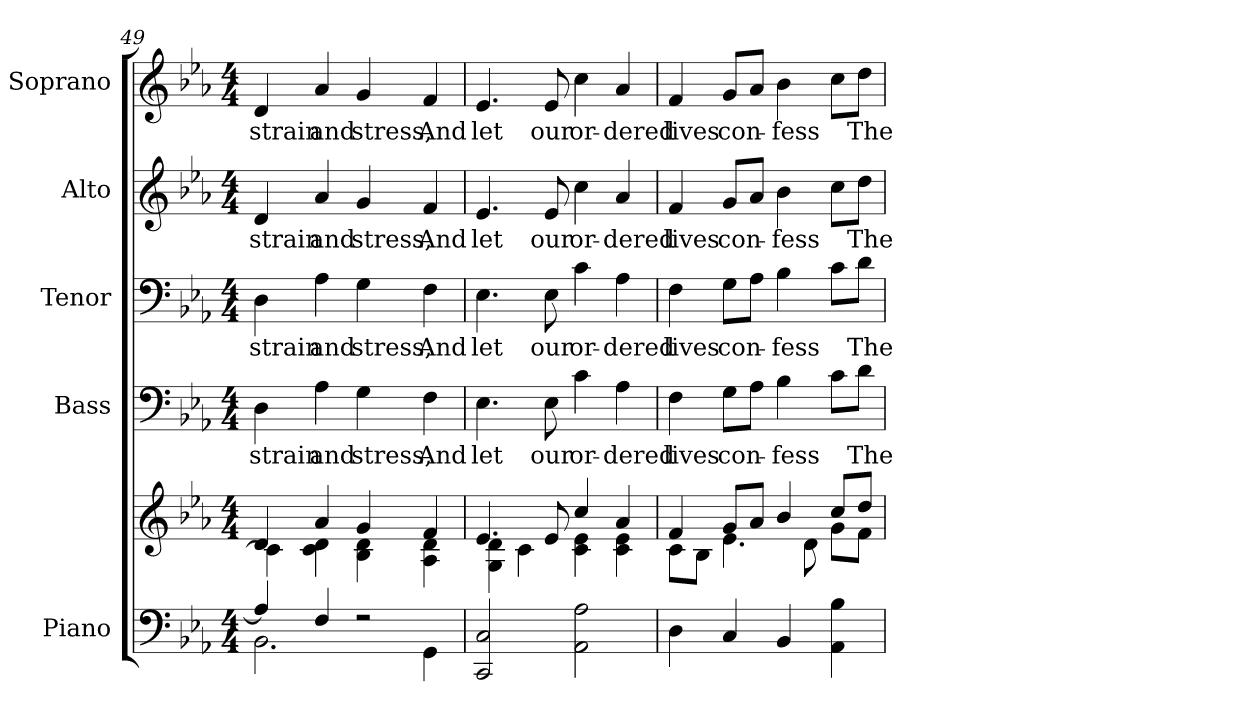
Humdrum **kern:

**kern	**kern	**kern	**text	**kern	**text	**kern	**text	**kern	**text
*part5	*part5	*part4	*part4	*part3	*part3	*part2	*part2	*part1	*part1
*staff6	*staff5	*staff4	*staff4	*staff3	*staff3	*staff2	*staff2	*staff1	*staff1
*I"Piano	*	*I"Bass	*	*I"Tenor	*	*I"Alto	*	*I"Soprano	*
*I'Pno.	*	*I'B.	*	*I'T.	*	*I'A.	*	*I'S.	*
!!LO:PB:g=z
*clefF4	*clefG2	*clefF4	*	*clefF4	*	*clefG2	*	*clefG2	*
*k[b-e-a-]	*k[b-e-a-]	*k[b-e-a-]	*	*k[b-e-a-]	*	*k[b-e-a-]	*	*k[b-e-a-]	*
*E-:	*E-:	*E-:	*	*E-:	*	*E-:	*	*E-:	*
*M4/4	*M4/4	*M4/4	*	*M4/4	*	*M4/4	*	*M4/4	*
=49	=49	=49	=49	=49	=49	=49	=49	=49	=49
*^	*^	*	*	*	*	*	*	*	*
!	!	!	!	!	!LO:LY:b:color=#000000	!	!	!	!	!	!
!	!	!	!	!	!	!	!LO:LY:b:color=#000000	!	!	!	!
!	!	!	!	!	!	!	!	!	!LO:LY:b:color=#000000	!	!
!	!	!	!	!	!	!	!	!	!	!	!LO:LY:b:color=#000000
4A-i/]	2.BB-i\	4di/	4ci\]	4Di\	strain	4Di\	strain	4di/	strain	4di/	strain
!	!	!	!	!	!LO:LY:b:color=#000000	!	!	!	!	!	!
!	!	!	!	!	!	!	!LO:LY:b:color=#000000	!	!	!	!
!	!	!	!	!	!	!	!	!	!LO:LY:b:color=#000000	!	!
!	!	!	!	!	!	!	!	!	!	!	!LO:LY:b:color=#000000
4Fi/	.	4a-i/	4ci\ 4di	4A-i\	and	4A-i\	and	4a-i/	and	4a-i/	and
!	!	!	!	!	!LO:LY:b:color=#000000	!	!	!	!	!	!
!	!	!	!	!	!	!	!LO:LY:b:color=#000000	!	!	!	!
!	!	!	!	!	!	!	!	!	!LO:LY:b:color=#000000	!	!
!	!	!	!	!	!	!	!	!	!	!	!LO:LY:b:color=#000000
2r	.	4gi/	4B-i\ 4di	4Gi\	stress,	4Gi\	stress,	4gi/	stress,	4gi/	stress,
!	!	!	!	!	!LO:LY:b:color=#000000	!	!	!	!	!	!
!	!	!	!	!	!	!	!LO:LY:b:color=#000000	!	!	!	!
!	!	!	!	!	!	!	!	!	!LO:LY:b:color=#000000	!	!
!	!	!	!	!	!	!	!	!	!	!	!LO:LY:b:color=#000000
.	4GGi\	4fi/	4A-i\ 4di	4Fi\	And	4Fi\	And	4fi/	And	4fi/	And
*v	*v	*	*	*	*	*	*	*	*	*	*
=50	=50	=50	=50	=50	=50	=50	=50	=50	=50	=50
*^	*	*	*	*	*	*	*	*	*	*
!	!	!	!	!	!LO:LY:b:color=#000000	!	!	!	!	!	!
*v	*v	*	*	*	*	*	*	*	*	*	*
*^	*	*	*	*	*	*	*	*	*	*
!	!	!	!	!	!	!	!LO:LY:b:color=#000000	!	!	!	!
*v	*v	*	*	*	*	*	*	*	*	*	*
*^	*	*	*	*	*	*	*	*	*	*
!	!	!	!	!	!	!	!	!	!LO:LY:b:color=#000000	!	!
*v	*v	*	*	*	*	*	*	*	*	*	*
*^	*	*	*	*	*	*	*	*	*	*
!	!	!	!	!	!	!	!	!	!	!	!LO:LY:b:color=#000000
*v	*v	*	*	*	*	*	*	*	*	*	*
2CCi/ 2Ci	4.e-i/	4Gi\ 4di	4.E-i\	let	4.E-i\	let	4.e-i/	let	4.e-i/	let
.	.	4ci\	.	.	.	.	.	.	.	.
!	!	!	!	!LO:LY:b:color=#000000	!	!	!	!	!	!
!	!	!	!	!	!	!LO:LY:b:color=#000000	!	!	!	!
!	!	!	!	!	!	!	!	!LO:LY:b:color=#000000	!	!
!	!	!	!	!	!	!	!	!	!	!LO:LY:b:color=#000000
.	8e-i/	.	8E-i\	our	8E-i\	our	8e-i/	our	8e-i/	our
!	!	!	!	!LO:LY:b:color=#000000	!	!	!	!	!	!
!	!	!	!	!	!	!LO:LY:b:color=#000000	!	!	!	!
!	!	!	!	!	!	!	!	!LO:LY:b:color=#000000	!	!
!	!	!	!	!	!	!	!	!	!	!LO:LY:b:color=#000000
2AA-i\ 2A-i	4cci/	4ci\ 4e-i	4ci\	or-	4ci\	or-	4cci\	or-	4cci\	or-
!	!	!	!	!LO:LY:b:color=#000000	!	!	!	!	!	!
!	!	!	!	!	!	!LO:LY:b:color=#000000	!	!	!	!
!	!	!	!	!	!	!	!	!LO:LY:b:color=#000000	!	!
!	!	!	!	!	!	!	!	!	!	!LO:LY:b:color=#000000
.	4a-i/	4ci\ 4e-i	4A-i\	-dered	4A-i\	-dered	4a-i/	-dered	4a-i/	-dered
!!LO:PB:g=z
=51	=51	=51	=51	=51	=51	=51	=51	=51	=51	=51
!	!	!	!	!LO:LY:b:color=#000000	!	!	!	!	!	!
!	!	!	!	!	!	!LO:LY:b:color=#000000	!	!	!	!
!	!	!	!	!	!	!	!	!LO:LY:b:color=#000000	!	!
!	!	!	!	!	!	!	!	!	!	!LO:LY:b:color=#000000
4Di\	4fi/	8ci\L	4Fi\	lives	4Fi\	lives	4fi/	lives	4fi/	lives
.	.	8B-i\J	.	.	.	.	.	.	.	.
!	!	!	!	!LO:LY:b:color=#000000	!	!	!	!	!	!
!	!	!	!	!	!	!LO:LY:b:color=#000000	!	!	!	!
!	!	!	!	!	!	!	!	!LO:LY:b:color=#000000	!	!
!	!	!	!	!	!	!	!	!	!	!LO:LY:b:color=#000000
4Ci/	8gi/L	4.e-i\	8Gi\L	con-	8Gi\L	con-	8gi/L	con-	8gi/L	con-
.	8a-i/J	.	8A-i\J	.	8A-i\J	.	8a-i/J	.	8a-i/J	.
!	!	!	!	!LO:LY:b:color=#000000	!	!	!	!	!	!
!	!	!	!	!	!	!LO:LY:b:color=#000000	!	!	!	!
!	!	!	!	!	!	!	!	!LO:LY:b:color=#000000	!	!
!	!	!	!	!	!	!	!	!	!	!LO:LY:b:color=#000000
4BB-i/	4b-i/	.	4B-i\	-fess	4B-i\	-fess	4b-i\	-fess	4b-i\	-fess
.	.	8di\	.	.	.	.	.	.	.	.
4AA-i\ 4B-i	8cci/L	8gi\L	8ci\L	.	8ci\L	.	8cci\L	.	8cci\L	.
!	!	!	!	!LO:LY:b:color=#000000	!	!	!	!	!	!
!	!	!	!	!	!	!LO:LY:b:color=#000000	!	!	!	!
!	!	!	!	!	!	!	!	!LO:LY:b:color=#000000	!	!
!	!	!	!	!	!	!	!	!	!	!LO:LY:b:color=#000000
.	8ddi/J	8fi\J	8di\J	The	8di\J	The	8ddi\J	The	8ddi\J	The
*	*v	*v	*	*	*	*	*	*	*	*
=	=	=	=	=	=	=	=	=	=
*-	*-	*-	*-	*-	*-	*-	*-	*-	*-
